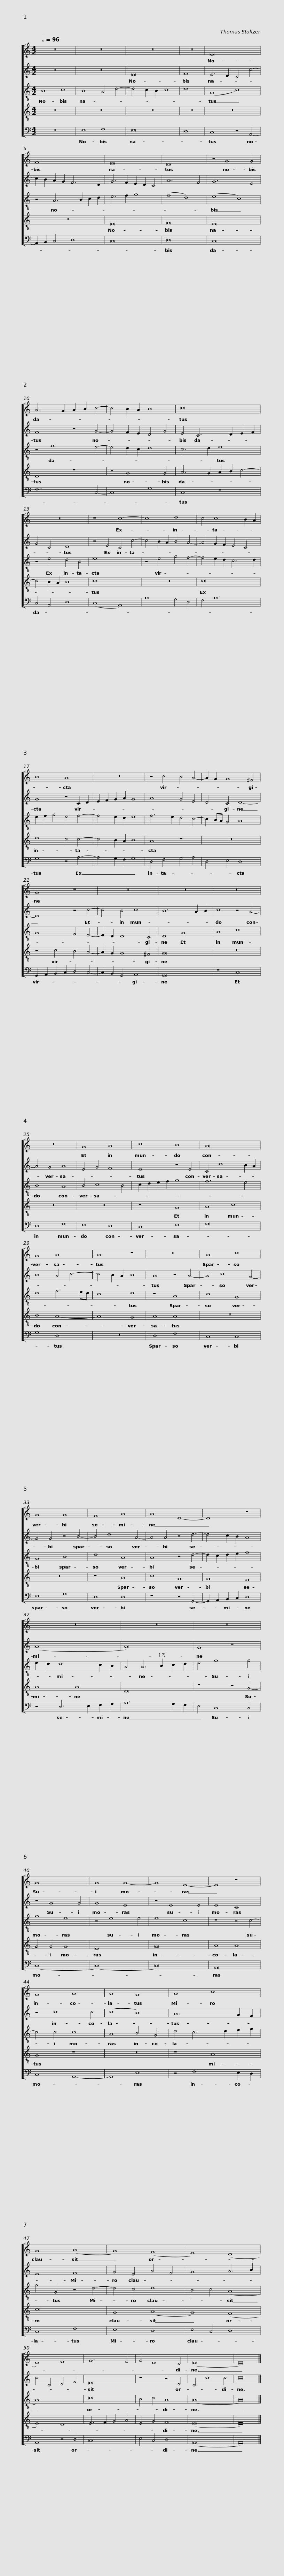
X:1
%%score [ 1 2 3 4 5 ]
L:1/8
Q:1/2=96
M:4/2
I:linebreak $
K:C
V:1 treble
V:2 treble
V:3 treble-8
V:4 treble-8
V:5 bass
V:1
 z16 | z16 | z16 | z16 | E16 | %5
 F16 | E16 | D16 |$ z4 G8 G4 |$ A6 G2 A2 B2 c4- | %10
 c4 B2 A2 B8 | c16 | z16 | z8 c8- | c8 d8 | %15
 c4 c8 B2 A2 |$ B8 A8 |$ z16 | z4 c4 B4 A4- | A2 G2 G8 ^F4 | %20
 G8 z8 | z16 | z16 | z16 | z16 |$ %25
 G8 A8 | c8 B8 | A16 | G8 A8 | A8 z8 | %30
 z16 | A8 c8 |$ G8 G8 | F8 A8 |$ A8 D8- | %35
 D8 z8 | z16 | z16 | z16 | G16 | %40
 G8 G8- | G8 E8- |$ E8 z8 | G8 A8 |$ A8 G8 | %45
 A8 c8 | G8 (A8 | G8) (F8 | E8) (D8 | E8) F8 | %50
 G12 F4 | G4 E8 D4 | (E16 |$ E16) |] %54
V:2
 z16 | z16 | E16 | F16 | E6 D2 C4 c4- | %5
 c2 B2 A2 G2 F6 D2 | G6 F2 E2 D2 C4 | A12 F4 |$ G12 E4 |$ F8 z4 G4- | %10
 G4 F2 E2 D4 G4 | E4 C6 D2 E2 F2 | G4 C4 D8 | z4 E4 C4 c4- | c4 B2 A2 B4 A4- | %15
 A4 G2 F2 E4 C4 |$ G8 z4 C2 D2 |$ E2 F2 G2 A2 G8 | A8 G4 E4 | D4 C4 D8- | %20
 D8 z4 c4- | c4 B4 c8 | B12 A2 B2 | c8 z4 A4- | A4 G4 A8 |$ %25
 E4 G4 F8 | E8 z4 E4 | C4 c8 B2 A2 | B8 A4 c4- | c4 B2 A2 B8 | %30
 A8 z4 A4- | A4 c8 G4- |$ G4 G4 z4 B4- | B4 d8 A4- |$ A4 A4 z4 d4- | %35
 d4 c2 B2 A8 | (A16 | A16) | G8 z8 | z4 G8 G4 | %40
 G8 E8 | z4 E8 E4 |$ E8 C8 | z4 c8 c4 |$ (c8 B8) | %45
 A12 G2 F2 | E8 F8 | G4 E4 A4 F4 | G8 A6 B2 | c4 C4 D4 F4 | %50
 E16 | z8 z4 D4 | C4 c8 c4 |$ c16 |] %54
V:3
 B8 c8 | B8 A4 d4- | d4 c2 B2 c8 | d16 | (G8 c8) | %5
 z4 A6 B2 c2 d2 | e6 f2 g8 | (f8 d8) |$ (e8 c8) |$ z4 f8 e4- | %10
 e4 d2 c2 d8 | c6 d2 e8 | z4 e4 d4 B4 | e16 | z4 e4 g4 f4- | %15
 f4 e2 d2 c6 d2 |$ e2 f2 g4 e4 f4- |$ f4 e2 d2 e8 | f6 e2 d4 c4- | c2 BA G4 A8 | %20
 G8 F4 E4- | E2 D2 D8 C4 | D8 G8 | A8 c8 | B8 A8 |$ %25
 B4 c8 B4 | c2 d2 e2 f2 g8 | f12 e4 | d8 f6 ed | c8 d8 | %30
 z8 A8 | c8 G8 |$ G8 B8 | d8 A8 |$ A8 z4 d4- | %35
 d2 c2 d2 e2 f8 | e2 d2 d8 c2 B2 | A4 A6 B2 c2 d2 | e4 g8 g4 | g8 e8 | %40
 z4 e8 e4 | e8 c8 |$ z8 z4 c4- | c4 c4 c8 |$ A8 B4 G4 | %45
 d4 c6 d2 e2 f2 | g4 G4 z4 d4- | d4 c4 d8 | B4 c4 (A8 | A16) | %50
 c16 | B4 c4 A8 | (A16 |$ A16) |] %54
V:4
 z16 | z16 | z16 | z16 | z16 | %5
 z16 | E16 | F16 |$ E16 |$ D8 z8 | %10
 z4 G8 G4 | A6 G2 A2 B2 c4- | c4 B2 A2 B8 | c16 | z16 | %15
 c16 |$ d8 c4 c4- |$ c4 B2 A2 B8 | A8 z8 | z16 | %20
 z4 c4 B4 A4- | A2 G2 G8 ^F4 | G16 | z16 | z16 |$ %25
 z16 | z8 G8 | A8 c8 | B8 A8- | A8 G8 | %30
 A8 A8 | z16 |$ z16 | z8 A8 |$ c8 G8 | %35
 G8 F8 | A8 A8 | D16 | z8 z4 G4- | G4 G4 G8 | %40
 E16 | G16 |$ A8 A8 | G8 z8 |$ z16 | %45
 z8 A8 | c16 | G8 (A8 | G8) (F8 | E8) D8 | %50
 E6 F2 G4 A4 | E4 G4 F8 | (E16 |$ E16) |] %54
V:5
 z16 | E,8 F,8 | E,16 | D,16 | C,8 z4 A,,4- | %5
 A,,2 B,,2 C,4 D,8 | C,16 | D,16 |$ C,16 |$ F,12 C,4- | %10
 C,8 G,8 | C,8 z8 | C,4 A,,4 D,8 | (C,8 A,,8) | A,8 G,4 D,4 | %15
 F,4 A,12 |$ G,8 z4 A,4- |$ A,4 G,2 F,2 G,8 | D,4 F,4 G,4 A,4 | D,4 E,4 D,8 | %20
 G,,2 A,,2 B,,2 C,2 D,4 C,4- | C,2 B,,2 G,,4 A,,8 | G,,16 | z8 C,8 | D,8 F,8 |$ %25
 E,8 D,8 | C,8 E,8 | F,16 | G,8 D,8 | z16 | %30
 D,8 F,8 | C,8 C,8 |$ E,8 G,8 | D,8 D,8 |$ z8 z4 G,,4- | %35
 G,,2 A,,2 B,,2 C,2 D,8 | z4 D,6 E,2 F,2 G,2 | A,12 G,2 F,2 | E,4 C,8 C,4 | (C,16 | %40
 (C,16) | C,16) |$ A,,16 | C,8 A,,8- |$ A,,8 E,8 | %45
 z4 F,8 E,2 D,2 | C,8 F,8 | E,8 D,8 | E,4 C,4 D,8 | A,,8 z4 D,4 | %50
 C,16 | E,4 C,4 D,8 | (A,,16 |$ A,,16) |] %54
